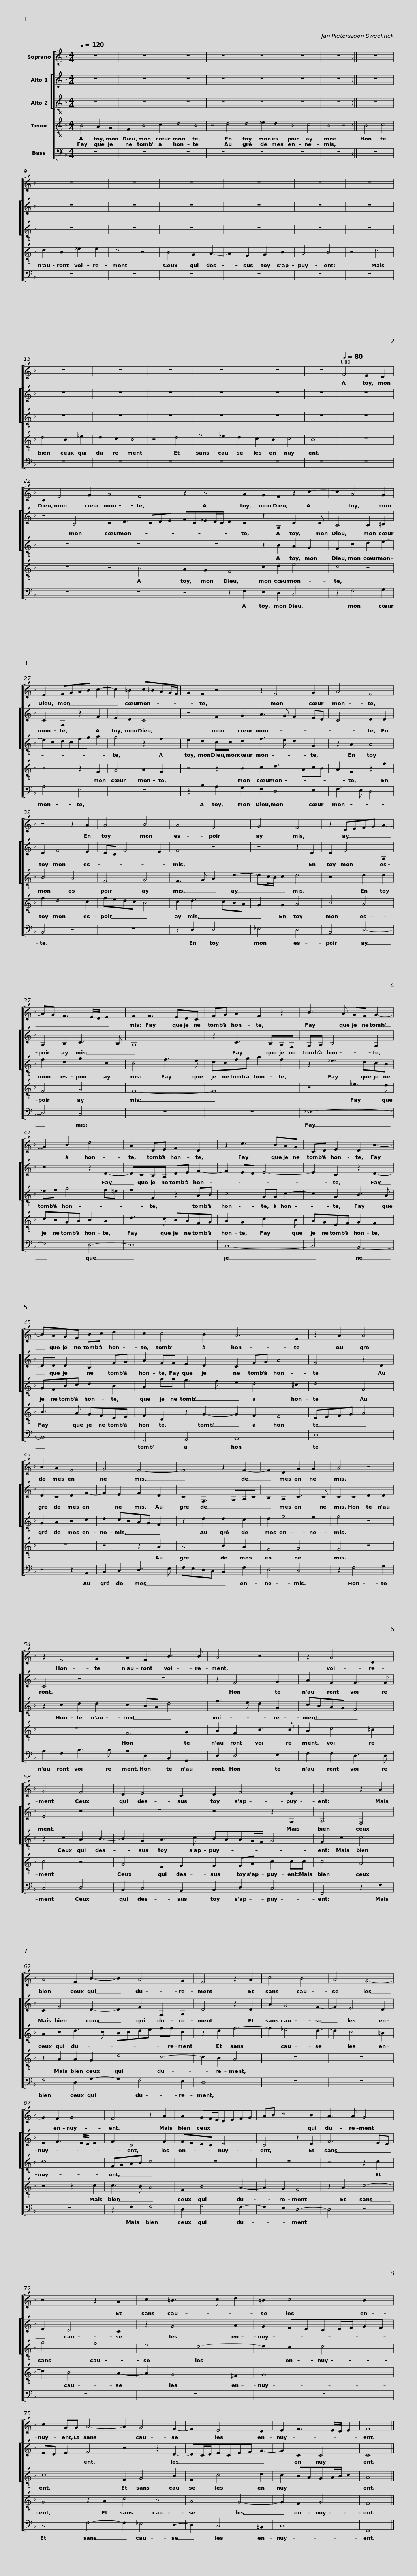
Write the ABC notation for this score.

X:1
%%score [ 1 [ 2 3 ] 4 5 ]
L:1/8
Q:1/4=120
M:4/4
I:linebreak $
K:F
V:1 treble
V:2 treble
V:3 treble-8
V:4 treble-8
V:5 bass
V:1
 z8 | z8 | z8 | z8 | z8 |$ %5
 z8 | z8 :| z8 | z8 | z8 |$ %10
 z8 | z8 | z8 | z8 | z8 |$ %15
 z8 | z8 | z8 | z8 | z8 ||$ %20
[Q:1/4=80] F4 E2 D2 | C2 F4 G2 | A4 F4 | z2 B4 A2 | G2 F2 z2 c2- |$ %25
 c2 A4 G2 | E2 FGAB c2- | c2 =B2 c_BAG/F/ | G2 F2 z4 |$ z2 F4 G2 |$ %30
 A4 F4 | z4 z2 A2 | A4 B4 | A4 F4 | G4 F4 | %35
 z2 DEFG A2- |$ AG F3 E/D/ E2 | F2 F3 EDC | FG A2 F2 z2 | B3 A GF G2- |$ %40
 G2 B2 d4 | A2 DE F2 D2 | z2 c3 BAG |$ CD E2 D2 B2- |$ BAGF Bc d2 | %45
 c2 c4 B2 | A6 E2 | z2 A2 A4 |$ B2 A2 F4 |$ G4 F4- | %50
 F4 z2 F2- | F2 D2 G2 G2 | A4 z4 | z2 F4 G2 |$ A2 F2 B3 B |$ %55
 A4 z4 | z2 A4 D2 | G4 F4 | D2 E4 C2 | D2 F4 E2 |$ %60
 F4 z2 A2 | A4 F2 B2- | B2 A4 G2 | F4 z2 A2 | c4 B4 | %65
 A4 G4- |$ G2 F2 G4 | F4 z2 A2 | A2 GF/E/DEFG | AB c4 B2 | %70
 A3 A G4 | z4 z2 A2 |$ c2 =B3 c d2 | =B2 c4 B2 | c2 GG A4- | %75
 A2 G4 F2- |$ F2 E4 D2 | E2 F3 E/D/ E2 | F8 |] %79
V:2
 z8 | z8 | z8 | z8 | z8 |$ %5
 z8 | z8 :| z8 | z8 | z8 |$ %10
 z8 | z8 | z8 | z8 | z8 |$ %15
 z8 | z8 | z8 | z8 | z8 ||$ %20
 z8 | z4 B,4 | C2 D3 CDE | FC_ED/C/ D2 C2 | z2 F,2 C3 C |$ %25
 A,4 A,2 =B,2 | C2 F,2 z2 F2 | E2 D2 C4 | z4 F2 G2 |$ A3 G F2 ED |$ %30
 C4 D2 D2 | D2 F4 E2 | DC F4 E2 | F4 z4 | z4 z2 D2 | %35
 D2 F4 F,2 |$ A,2 B,2 C3 B, | A,8 | z2 C3 B,A,F, | G,A, B,4 G,2 |$ %40
 z4 z2 D2- | DCB,A, DE F2- | F2 ED E4- |$ E2 C2 z2 D2- |$ DD D2 B,2 FG | %45
 A2 FF E2 D2 | C2 FG A4 | F4 z2 D2 |$ D2 C2 D2 F2- |$ F2 E2 F2 D2 | %50
 C2 F,3 G,A,C | B,2 A,2 C3 C | C2 C2 D2 D2 | C4 z4 |$ z8 |$ %55
 z2 F4 G2 | A2 F2 F3 F | E4 z4 | z8 | z4 z2 G,2 |$ %60
 A,4 F,4 | C2 F4 D2- | D2 F2 F,2 G,2 | D4 z2 D2 | A2 G4 F2- | %65
 F2 E4 D2 |$ E2 F3 E/D/ E2 | F2 C4 F2 | FEDC D4 | C4 z2 D2 | %70
 F6 ED | E2 D4 C2 |$ z2 G4 A2 | G2 FEDE/F/GF | ED E2 F4 | %75
 z4 z2 D2- |$ DC/D/ECEF G2- | G2 C2 C4 | C8 |] %79
V:3
 z8 | z8 | z8 | z8 | z8 |$ %5
 z8 | z8 :| z8 | z8 | z8 |$ %10
 z8 | z8 | z8 | z8 | z8 |$ %15
 z8 | z8 | z8 | z8 | z8 ||$ %20
 z8 | z8 | z8 | z8 | z2 B2 A2 G2 |$ %25
 F2 c2 d2 e2- | ecdcfg a2 | g4 z2 f2 | e2 d2 cc d2 |$ f3 e d2 G2 |$ %30
 z2 A2 A4 | B4 A4 | F4 G4 | F3 G A2 d2- | dc/B/ c2 d4 | %35
 z4 d2 d2 |$ f2 d2 g2 c2 | c4 f3 e | dcfg a2 f2 | z2 _e3 dcB |$ %40
 _ef g4 f=e | f2 F2 z2 AB | c4 GG c2- |$ c2 G2 B3 A |$ GFBc d2 B2 | %45
 A2 aa g3 f | e2 d4 ^c2 | d4 F4 |$ G2 A2 B2 c2 |$ d2 cBAG F2 | %50
 z2 d2 d2 c2 | d2 f4 e2 | f4 z4 | z2 c2 d2 d2 |$ c2 BA d4 |$ %55
 f3 e d2 G2 | cBAG F4 | z2 c2 A2 B2- | B2 G2 A3 c | BAAG/F/ G4 |$ %60
 F2 c2 c4 | A2 c2 d3 c | Bcde ff c2 | z2 d2 f4- | f2 _e4 d2- | %65
 d2 c4 =B2 |$ c8 | FGAB c4 | z8 | z8 | %70
 z4 z2 c2 | g4 f4 |$ e4 d4- | d2 c2 d4 | c8 | %75
 F2 G4 B2 |$ F2 c4 d2 | c2 BAGA/B/ c2 | A8 |] %79
V:4
 B4 A2 G2 | F2 B4 c2 | d4 B4 | z4 d4 | d4 _e2 d2 |$ %5
 B4 c4 | B4 z4 :| B4 c4 | d2 B2 _e2 e2 | d4 z4 |$ %10
 B4 G2 A2- | A2 F2 G2 B2 | A4 B4 | z4 d4 | d4 B2 _e2 |$ %15
 d2 c2 B4 | z4 d4 | f4 _e2 d2 | c2 B2 c4 | B8 ||$ %20
 z8 | z8 | z4 B4 | A2 G2 F4 | c2 d2 e4 |$ %25
 c4 z4 | z4 z2 F2 | G4 A2 F2 | z4 z2 B2 |$ c2 d3 AcB |$ %30
 A2 F2 z2 f2 | f2 d4 c2 | fedc B4 | c2 d3 cBA | G2 G2 A4 | %35
 B4 A4 |$ F4 G4 | F8- | F8 | z4 _e3 d |$ %40
 cBGA B2 A2 | d3 c BAFG | A2 G2 c3 B |$ AGEF G2 F2 |$ B3 A GFDE | %45
 F2 C2 z2 G2- | G2 F2 E4 | DEFG A4 |$ z8 |$ z4 z2 A2 | %50
 A4 B2 A2 | F4 G4 | F4 z4 | z8 |$ F6 G2 |$ %55
 A2 F2 B3 B | A2 c4 =B2 | c4 z4 | G4 E2 F2 | F2 FA c2 cc |$ %60
 c4 A4 | z2 A2 A2 G2 | d4 c4- | c2 B2 A4 | z8 | %65
 z8 |$ z4 z2 c2 | c3 B A4 | F2 B4 A2- | A2 G2 F4 | %70
 z2 A2 c4- | c2 B4 A2- |$ A2 G4 ^F2 | G8 | G4 z2 A2 | %75
 c4 B4 |$ A4 G4- | G2 F2 G4 | F8 |] %79
V:5
 z8 | z8 | z8 | z8 | z8 |$ %5
 z8 | z8 :| z8 | z8 | z8 |$ %10
 z8 | z8 | z8 | z8 | z8 |$ %15
 z8 | z8 | z8 | z8 | z8 ||$ %20
 z8 | z8 | z8 | z4 z2 F,2 | E,2 D,2 C,4 |$ %25
 z2 F,4 G,2 | A,4 F,4 | z8 | z2 B,2 A,2 G,2 |$ F,2 D,4 E,2 |$ %30
 F,3 E, D,4 | B,,4 z4 | z8 | z2 D,2 D,4 | _E,4 D,4 | %35
 B,,4 D,4- |$ D,4 C,4 | z8 | z8 | _E,8- |$ %40
 E,4 D,4- | D,8 | C,8- |$ C,4 B,,4- |$ B,,8 | %45
 F,,4 G,,4 | A,,8 | D,8 |$ z4 z2 A,,2 |$ B,,2 C,2 D,3 E, | %50
 F,E,D,C, B,,2 F,2 | D,4 C,4 | z2 F,4 G,2 | A,2 F,2 B,3 B, |$ A,2 D,2 B,,2 G,,2 |$ %55
 D,2 D,4 E,2 | F,2 F,2 D,3 D, | C,4 D,4 | B,,2 C,4 A,,2 | B,,2 D,2 C,4 |$ %60
 F,,4 z2 F,2 | F,4 D,2 G,2- | G,2 F,4 E,2 | D,8 | z8 | %65
 z8 |$ z8 | z2 F,2 F,4 | D,2 G,4 F,2- | F,2 E,2 D,4- | %70
 D,4 z4 | z8 |$ z8 | z8 | C,4 F,4- | %75
 F,2 _E,4 D,2- |$ D,2 C,4 =B,,2 | C,8 | F,,8 |] %79
